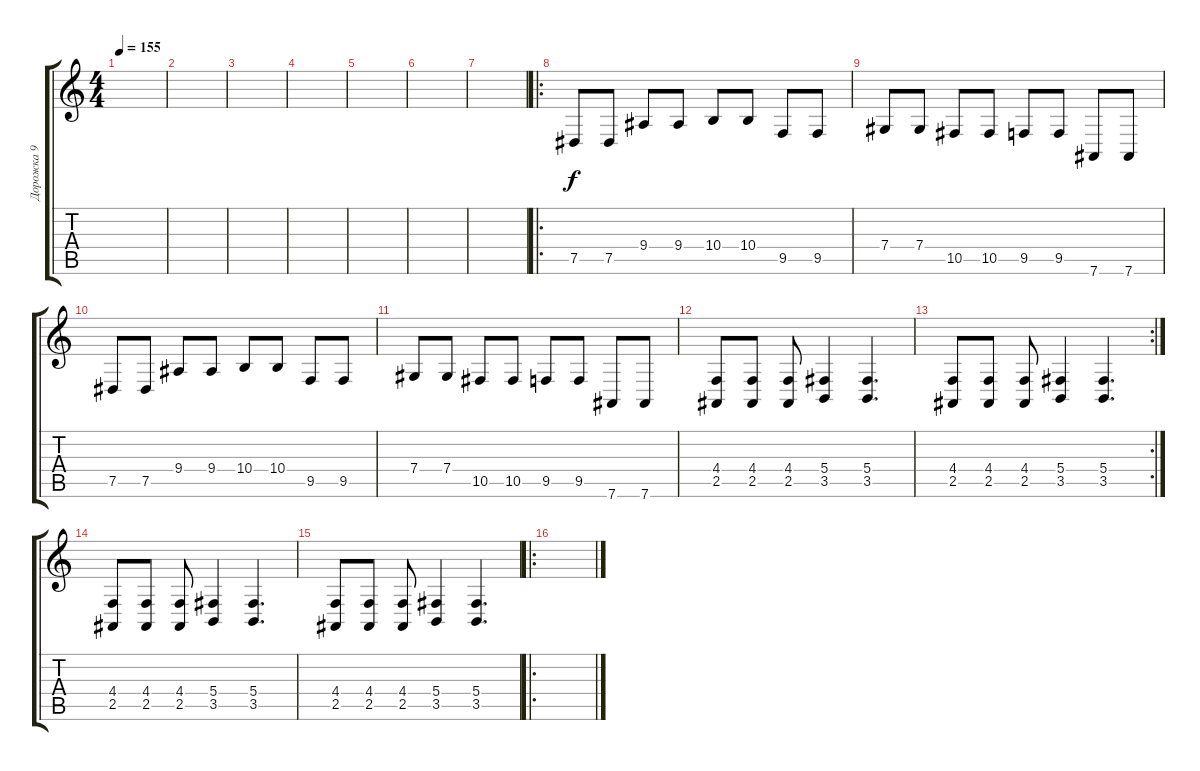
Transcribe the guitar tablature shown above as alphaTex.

\track ("Дорожка 9" "Дорожка 9") {instrument harpsichord}
\staff {score tabs}
\tuning (Eb4 Bb3 Gb3 Db3 Ab2 Eb2) {hide}
\ts (4 4)
\tempo 155
\clef g2
\ks c
|
|
|
|
|
|
|
\ro
7.5.8 7.5.8 9.4.8 9.4.8 10.4.8 10.4.8 9.5.8 9.5.8 |
7.4.8 7.4.8 10.5.8 10.5.8 9.5.8 9.5.8 7.6.8 7.6.8 |
7.5.8 7.5.8 9.4.8 9.4.8 10.4.8 10.4.8 9.5.8 9.5.8 |
7.4.8 7.4.8 10.5.8 10.5.8 9.5.8 9.5.8 7.6.8 7.6.8 |
(4.4 2.5).8 (4.4 2.5).8 (4.4 2.5).8 (5.4 3.5).4 (5.4 3.5).4{d} |
\rc 2
(4.4 2.5).8 (4.4 2.5).8 (4.4 2.5).8 (5.4 3.5).4 (5.4 3.5).4{d} |
(4.4 2.5).8 (4.4 2.5).8 (4.4 2.5).8 (5.4 3.5).4 (5.4 3.5).4{d} |
(4.4 2.5).8 (4.4 2.5).8 (4.4 2.5).8 (5.4 3.5).4 (5.4 3.5).4{d} |
\ro
